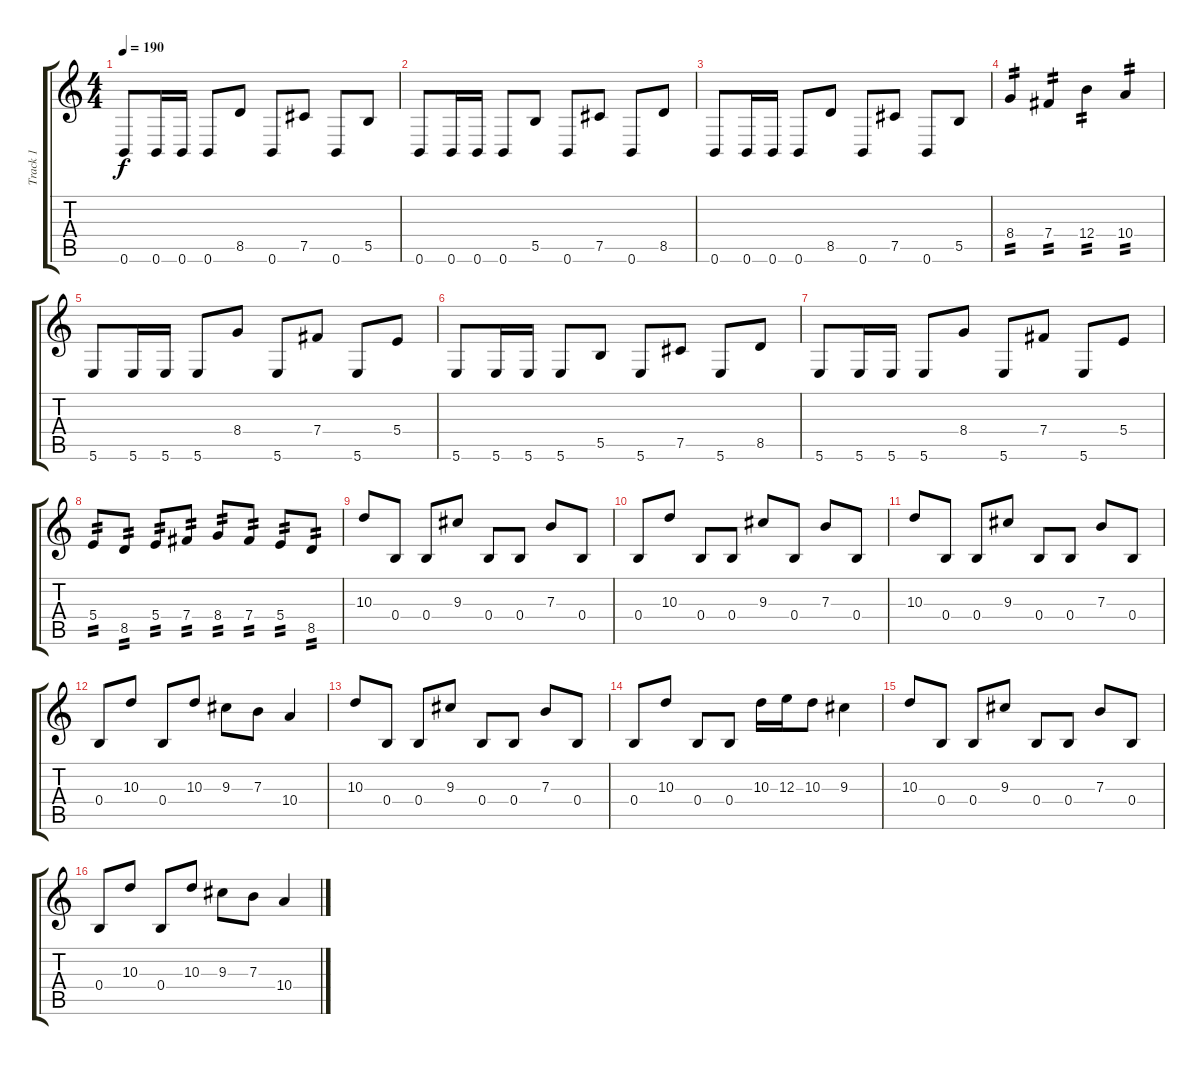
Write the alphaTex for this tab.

\track ("Track 1" "Track 1") {instrument distortionguitar}
\staff {score tabs}
\tuning (Db4 Ab3 E3 B2 Gb2 B1) {hide}
\ts (4 4)
\tempo 190
\clef g2
\ks c
0.6.8{dy f} 0.6.16 0.6.16 0.6.8 8.5.8 0.6.8 7.5.8 0.6.8 5.5.8 |
0.6.8 0.6.16 0.6.16 0.6.8 5.5.8 0.6.8 7.5.8 0.6.8 8.5.8 |
0.6.8 0.6.16 0.6.16 0.6.8 8.5.8 0.6.8 7.5.8 0.6.8 5.5.8 |
8.4.4{tp 2} 7.4.4{tp 2} 12.4.4{tp 2} 10.4.4{tp 2} |
5.6.8 5.6.16 5.6.16 5.6.8 8.4.8 5.6.8 7.4.8 5.6.8 5.4.8 |
5.6.8 5.6.16 5.6.16 5.6.8 5.5.8 5.6.8 7.5.8 5.6.8 8.5.8 |
5.6.8 5.6.16 5.6.16 5.6.8 8.4.8 5.6.8 7.4.8 5.6.8 5.4.8 |
5.4.8{tp 2} 8.5.8{tp 2} 5.4.8{tp 2} 7.4.8{tp 2} 8.4.8{tp 2} 7.4.8{tp 2} 5.4.8{tp 2} 8.5.8{tp 2} |
10.3.8 0.4.8 0.4.8 9.3.8 0.4.8 0.4.8 7.3.8 0.4.8 |
0.4.8 10.3.8 0.4.8 0.4.8 9.3.8 0.4.8 7.3.8 0.4.8 |
10.3.8 0.4.8 0.4.8 9.3.8 0.4.8 0.4.8 7.3.8 0.4.8 |
0.4.8 10.3.8 0.4.8 10.3.8 9.3.8 7.3.8 10.4.4 |
10.3.8 0.4.8 0.4.8 9.3.8 0.4.8 0.4.8 7.3.8 0.4.8 |
0.4.8 10.3.8 0.4.8 0.4.8 10.3.16 12.3.16 10.3.8 9.3.4 |
10.3.8 0.4.8 0.4.8 9.3.8 0.4.8 0.4.8 7.3.8 0.4.8 |
0.4.8 10.3.8 0.4.8 10.3.8 9.3.8 7.3.8 10.4.4
